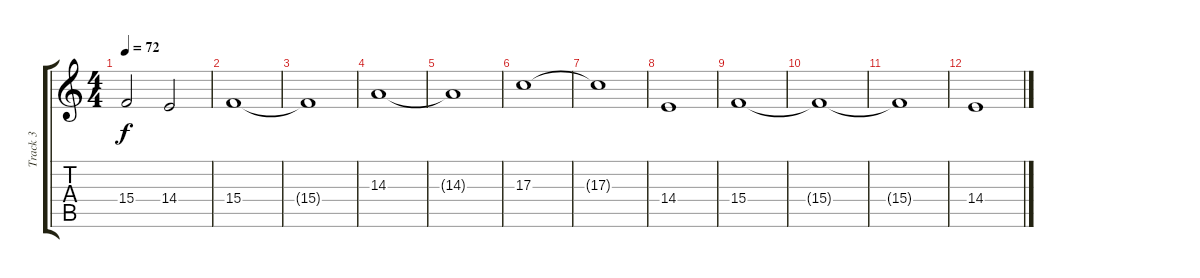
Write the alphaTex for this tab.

\track ("Track 3" "Track 3") {instrument pad2warm}
\staff {score tabs}
\tuning (E4 B3 G3 D3 A2 E2) {hide}
\ts (4 4)
\tempo 72
\clef g2
\ks c
15.4{t}.2{dy f} 14.4.2 |
15.4.1 |
15.4{t}.1 |
14.3.1 |
14.3{t}.1 |
17.3.1 |
17.3{t}.1 |
14.4.1 |
15.4.1 |
15.4{t}.1 |
15.4{t}.1 |
14.4.1
